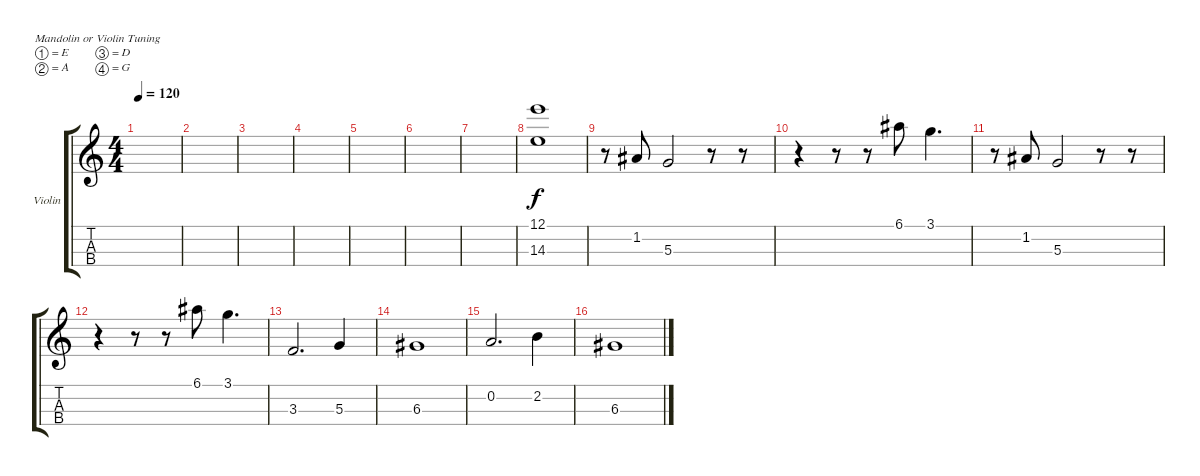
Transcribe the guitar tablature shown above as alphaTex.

\defaultSystemsLayout 4
\bracketExtendMode groupsimilarinstruments
\firstSystemTrackNameOrientation horizontal
\otherSystemsTrackNameOrientation horizontal
\track ("Violin" "Violin") {instrument violin}
\staff {score tabs}
\tuning (E5 A4 D4 G3)
\ts (4 4)
\tempo 120
\clef g2
\ks c
|
|
|
|
|
|
|
(12.1 14.3).1 |
r.8 1.2.8 5.3.2 r.8 r.8 |
r.4 r.8 r.8 6.1.8 3.1.4{d} |
r.8 1.2.8 5.3.2 r.8 r.8 |
r.4 r.8 r.8 6.1.8 3.1.4{d} |
3.3.2{d} 5.3.4 |
6.3.1 |
0.2.2{d} 2.2.4 |
6.3.1
